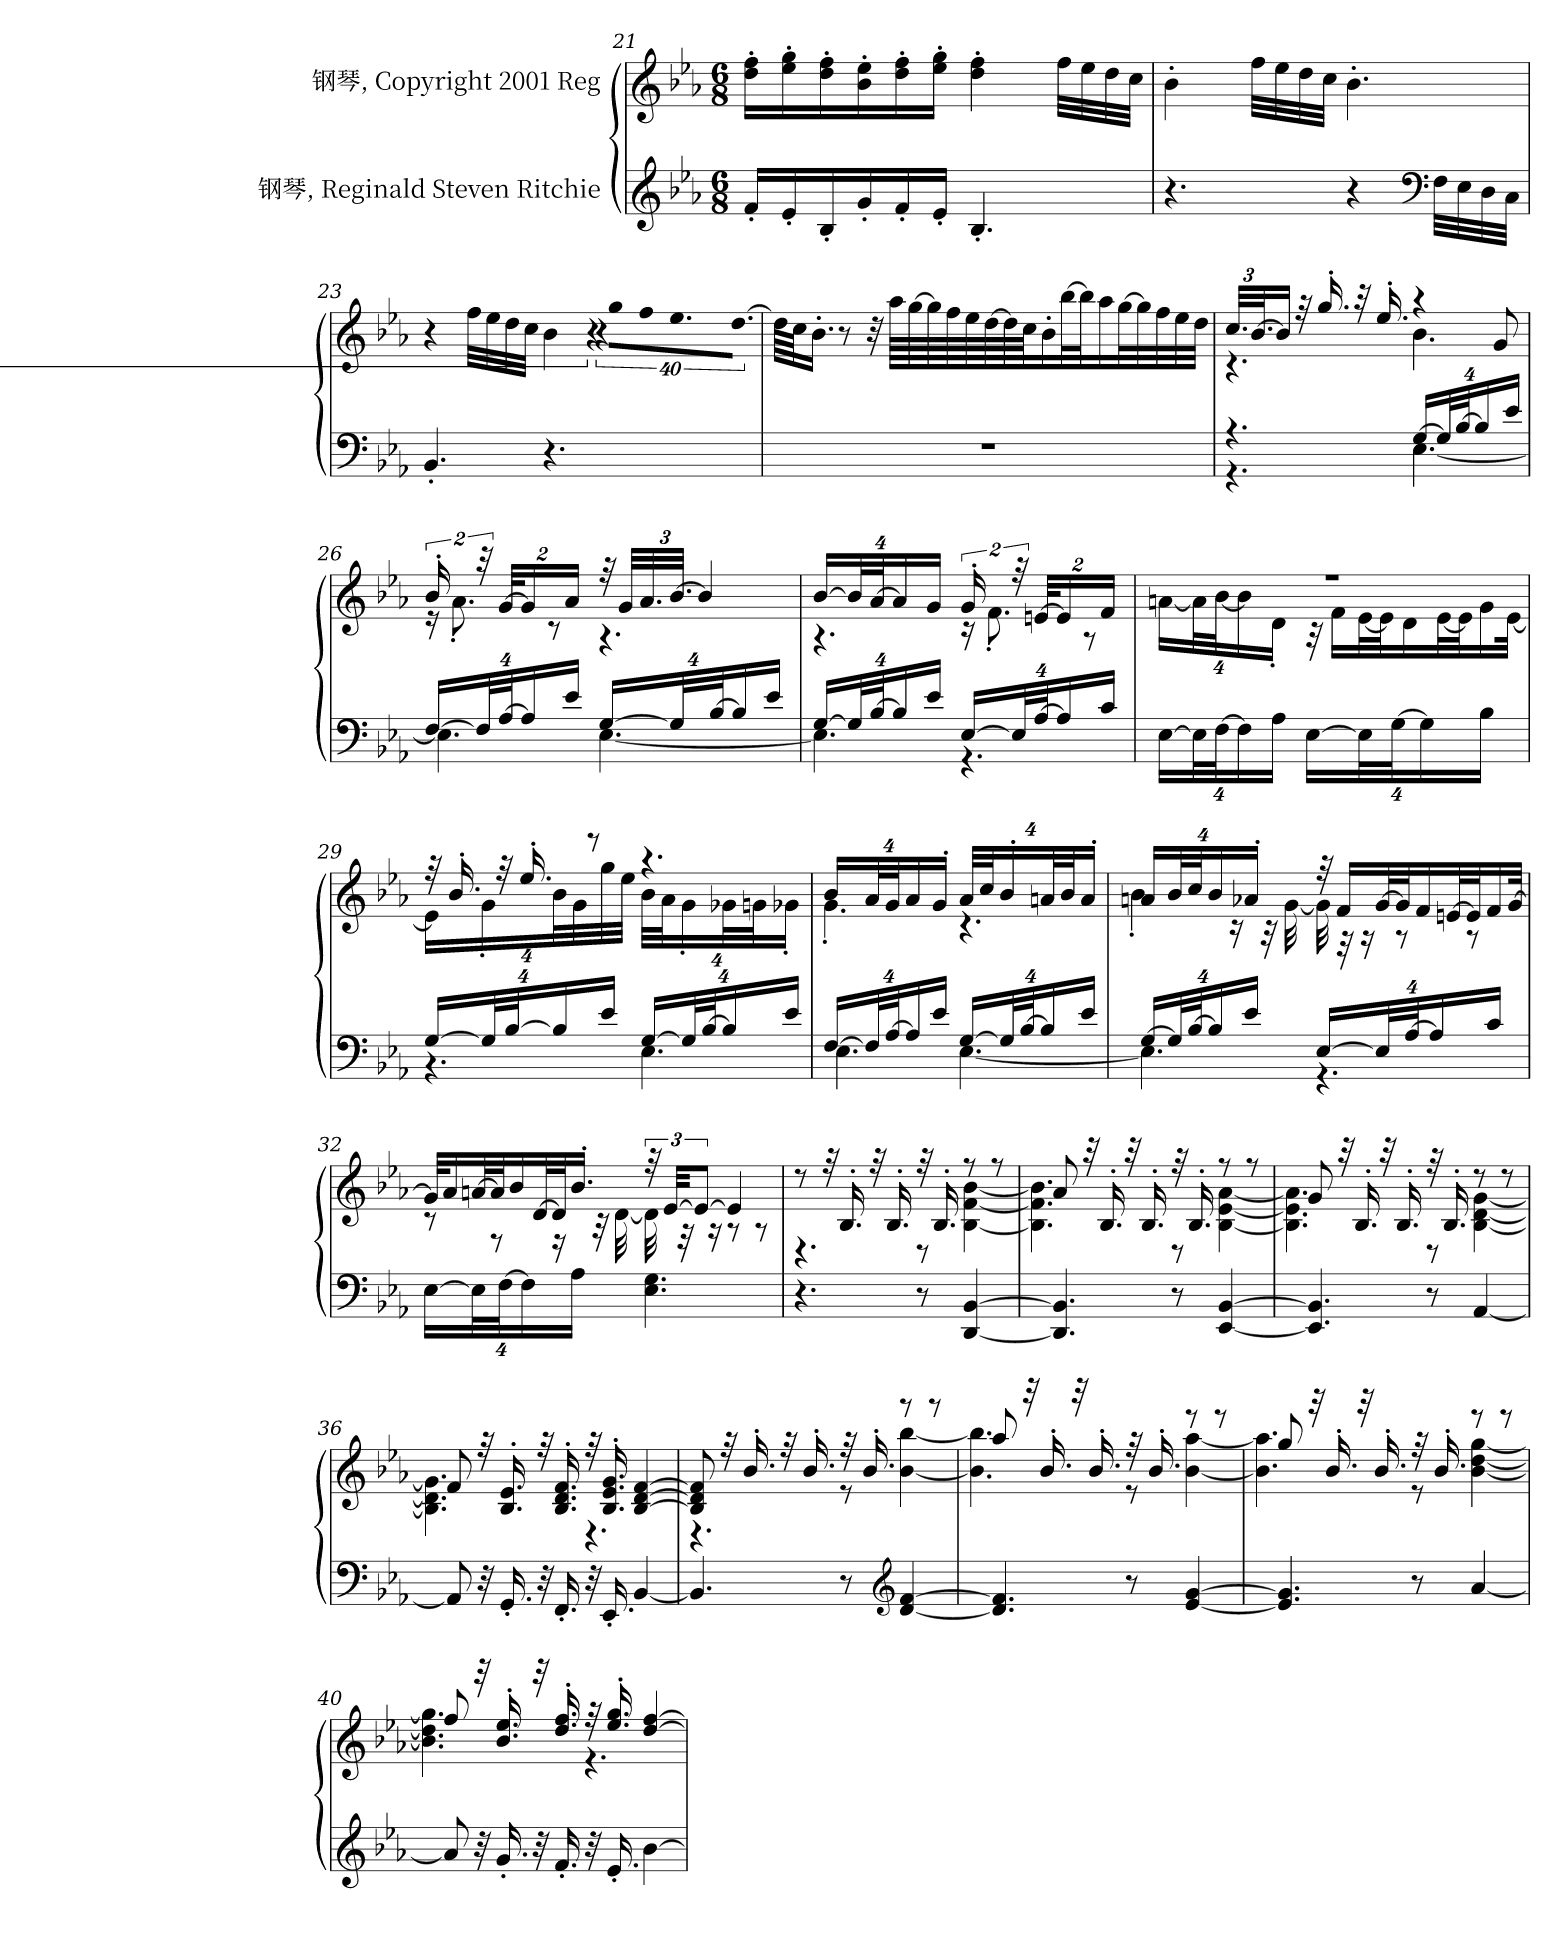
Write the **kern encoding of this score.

**kern	**kern
*part2	*part1
*staff2	*staff1
*I"钢琴, Reginald Steven Ritchie	*I"钢琴, Copyright 2001 Reg
*clefG2	*clefG2
*k[b-e-a-]	*k[b-e-a-]
*M6/8	*M6/8
=21	=21
16f'/LL	16dd\' 16ff\'LL
16e-'/	16ee-\' 16gg\'
16B-'/	16dd\' 16ff\'
16g'/	16b-\' 16ee-\'
16f'/	16dd\' 16ff\'
16e-'/JJ	16ee-\' 16gg\'JJ
4.B-'/	4dd\' 4ff\'
.	32ff\LLL
.	32ee-\
.	32dd\
.	32cc\JJJ
=22	=22
4.r	4b-'\
.	32ff\LLL
.	32ee-\
.	32dd\
.	32cc\JJJ
4r	4.b-'\
*clefF4	*
32F\LLL	.
32E-\	.
32D\	.
32C\JJJ	.
!!LO:PB:g=z
=23	=23
4.BB-'/	4r
.	32ff\LLL
.	32ee-\
.	32dd\
.	32cc\JJJ
4.r	4b-\
!	!LO:N:vis=64
.	960%17r
!	!LO:N:vis=32
.	640%23r
!	!LO:N:vis=256%9
.	960%17gg\LLLL
!	!LO:N:vis=256%9
.	960%17ff\
!	!LO:N:vis=32.
.	640%17ee-\
.	1920ryy
!	!LO:N:vis=256.
.	[1920%17dd\JJJJk
=24	=24
2.r	64dd\LLLL]
.	64cc\JJ
.	16.b-'\JJ
.	8r
.	32r
.	64aa-\LLLL
.	[64gg\
.	64gg\]
.	64ff\
.	64ee-\
.	[64dd\
.	64dd\]
.	64cc\JJ
.	16b-'\
.	[32bb-\L
.	32bb-\J]
.	16aa-\
.	[32gg\L
.	32gg\]
.	32ff\
.	32ee-\
.	32dd\JJJ
!!LO:LB:g=z
=25	=25
*^	*
*	*	*Xbrackettup
*	*	*^
4.r	4.r	48.cc/LLL	4.r
.	.	[48.b-/J	.
.	.	16b-/JJ]	.
.	.	32r	.
.	.	16.gg'/	.
.	.	32r	.
.	.	16.ee-'/	.
*Xbrackettup	*	*	*
[32%3G/L	[4.E-\	4r	4.b-\
64%3G/L]	.	.	.
[64%3B-/J	.	.	.
32%3B-/]	.	.	.
.	.	8g/	.
32%3e-/J	.	.	.
=26	=26	=26	=26
*	*	*brackettup	*
[32%3F/L	4.E-\]	32%3b-'/	16r
.	.	.	8.a-'\
64%3F/L]	.	64%3r	.
[64%3A-/J	.	[64%3g/KL	.
32%3A-/]	.	32%3g/]	.
.	.	.	8r
32%3e-/J	.	32%3a-/J	.
[32%3G/L	[4.E-\	32r	4.r
.	.	32g/LLL	.
*	*	*Xbrackettup	*
.	.	48.a-/	.
64%3G/L]	.	[48.b-/JJJ	.
.	.	4b-/]	.
[64%3B-/J	.	.	.
32%3B-/]	.	.	.
32%3e-/J	.	.	.
!!LO:LB:g=z	!!
=27	=27	=27	=27
[32%3G/L	4.E-\]	[32%3b-/L	4.r
64%3G/L]	.	64%3b-/L]	.
[64%3B-/J	.	[64%3a-/J	.
32%3B-/]	.	32%3a-/]	.
32%3e-/J	.	32%3g/J	.
*	*	*brackettup	*
[32%3E-/L	4.r	32%3g'/	16r
.	.	.	8.f'\
64%3E-/L]	.	64%3r	.
[64%3A-/J	.	[64%3en/KL	.
32%3A-/]	.	32%3e/]	.
.	.	.	8r
32%3c/J	.	32%3f/J	.
*v	*v	*	*
=28	=28	=28
*	*	*Xbrackettup
[32%3E-\L	2.r	[32%3an\L
64%3E-\L]	.	64%3a\L]
[64%3F\J	.	[64%3b-\J
32%3F\]	.	32%3b-\]
32%3A-\J	.	32%3d'\J
[32%3E-\L	.	32r
.	.	16f\LL
64%3E-\L]	.	[32e-\L
.	.	32e-\J]
[64%3G\J	.	.
.	.	16d\
32%3G\]	.	.
.	.	[32e-\L
.	.	32e-\J]
32%3B-\J	.	16g\
.	.	[32e-\JJk
!!LO:LB:g=z	!!
=29	=29	=29
*^	*	*
[32%3G/L	4.r	32r	32%3e-\L]
.	.	16.b-'/	.
64%3G/L]	.	.	32%3g'\
.	.	32r	.
[64%3B-/J	.	.	.
.	.	16.ee-'/	.
32%3B-/]	.	.	64%3b-\L
.	.	.	64%3g\
.	.	8r	.
32%3e-/J	.	.	64%3gg\
.	.	.	64%3ee-\JJ
[32%3G/L	4.E-\	4.r	64%3b-\LL
.	.	.	64%3a-\J
64%3G/L]	.	.	32%3g'\
[64%3B-/J	.	.	.
32%3B-/]	.	.	64%3g-X\L
.	.	.	64%3gn\J
32%3e-/J	.	.	32%3g-X'\J
=30	=30	=30	=30
[32%3F/L	4.E-\	32%3b-/L	4.g'\
64%3F/L]	.	64%3a-/L	.
[64%3A-/J	.	64%3g/J	.
32%3A-/]	.	32%3a-/	.
32%3e-/J	.	32%3g'/J	.
[32%3G/L	[4.E-\	64%3a-/LL	4.r
.	.	64%3cc/J	.
64%3G/L]	.	32%3b-'/	.
[64%3B-/J	.	.	.
32%3B-/]	.	64%3an/L	.
.	.	64%3b-/J	.
32%3e-/J	.	32%3a'/J	.
!!LO:LB:g=z	!!
=31	=31	=31	=31
[32%3G/L	4.E-\]	32%3an/L	4b-'\
64%3G/L]	.	64%3b-/L	.
[64%3B-/J	.	64%3cc/J	.
32%3B-/]	.	32%3b-/	.
.	.	.	16r
32%3e-/J	.	32%3a-X'/J	.
.	.	.	32r
.	.	.	[32g\
[32%3E-/L	4.r	32r	32g\]
.	.	16f/LL	32r
.	.	.	16r
64%3E-/L]	.	[32g/L	.
.	.	32g/J]	8r
[64%3A-/J	.	.	.
.	.	16f/	.
32%3A-/]	.	.	.
.	.	[32en/L	.
.	.	32e/J]	8r
32%3c/J	.	16f/	.
.	.	[32g/JJk	.
*v	*v	*	*
=32	=32	=32
[32%3E-\L	32g/KLL]	8r
.	16a-/	.
64%3E-\L]	[32an/L	.
.	32a/J]	8r
[64%3F\J	.	.
.	16b-/	.
32%3F\]	.	.
.	[32d/L	.
.	32d/J]	16r
32%3A-\J	16.b-'/JJ	.
.	.	32r
.	.	[32d\
*	*brackettup	*
4.E-\ 4.G\	48r	32d\]
.	[48e-/KKL	.
.	.	32r
.	12e-/J_	.
.	.	16r
.	4e-/]	8r
.	.	8r
!!LO:LB:g=z	!!
=33	=33	=33
4.r	8r	4.r
.	32r	.
.	16.B-'/	.
.	32r	.
.	16.B-'/	.
8r	32r	8r
.	16.B-'/	.
[4DD/ [4BB-/	8r	[4B-\ [4f\ [4b-\
.	8r	.
=34	=34	=34
4.DD/] 4.BB-/]	8a-/	4.B-\] 4.f\] 4.b-\]
.	32r	.
.	16.B-'/	.
.	32r	.
.	16.B-'/	.
8r	32r	8r
.	16.B-'/	.
[4EE-/ [4BB-/	8r	[4B-\ [4e-\ [4a-\
.	8r	.
=35	=35	=35
4.EE-/] 4.BB-/]	8g/	4.B-\] 4.e-\] 4.a-\]
.	32r	.
.	16.B-'/	.
.	32r	.
.	16.B-'/	.
8r	32r	8r
.	16.B-'/	.
[4AA-/	8r	[4B-\ [4d\ [4g\
.	8r	.
!!LO:PB:g=z	!!
=36	=36	=36
8AA-/]	8f/	4.B-\] 4.d\] 4.g\]
32r	32r	.
16.GG'/	16.B-/' 16.e-/'	.
32r	32r	.
16.FF'/	16.B-/' 16.d/' 16.f/'	.
32r	32r	4.r
16.EE-'/	16.B-/' 16.e-/' 16.g/'	.
[4BB-/	[4B-/ [4d/ [4f/	.
=37	=37	=37
4.BB-/]	8B-/] 8d/] 8f/]	4.r
.	32r	.
.	16.b-'/	.
.	32r	.
.	16.b-'/	.
8r	32r	8r
.	16.b-'/	.
*clefG2	*	*
[4d/ [4f/	8r	[4b-\ [4bb-\
.	8r	.
=38	=38	=38
4.d/] 4.f/]	8aa-/	4.b-\] 4.bb-\]
.	32r	.
.	16.b-'/	.
.	32r	.
.	16.b-'/	.
8r	32r	8r
.	16.b-'/	.
[4e-/ [4g/	8r	[4b-\ [4aa-\
.	8r	.
!!LO:LB:g=z	!!
=39	=39	=39
4.e-/] 4.g/]	8gg/	4.b-\] 4.aa-\]
.	32r	.
.	16.b-'/	.
.	32r	.
.	16.b-'/	.
8r	32r	8r
.	16.b-'/	.
[4a-/	8r	[4b-\ [4dd\ [4gg\
.	8r	.
=40	=40	=40
8a-/]	8ff/	4.b-\] 4.dd\] 4.gg\]
32r	32r	.
16.g'/	16.b-/' 16.ee-/'	.
32r	32r	.
16.f'/	16.dd/' 16.ff/'	.
32r	32r	4.r
16.e-'/	16.ee-/' 16.gg/'	.
[4b-\	[4dd/ [4ff/	.
*	*v	*v
=	=
*-	*-
